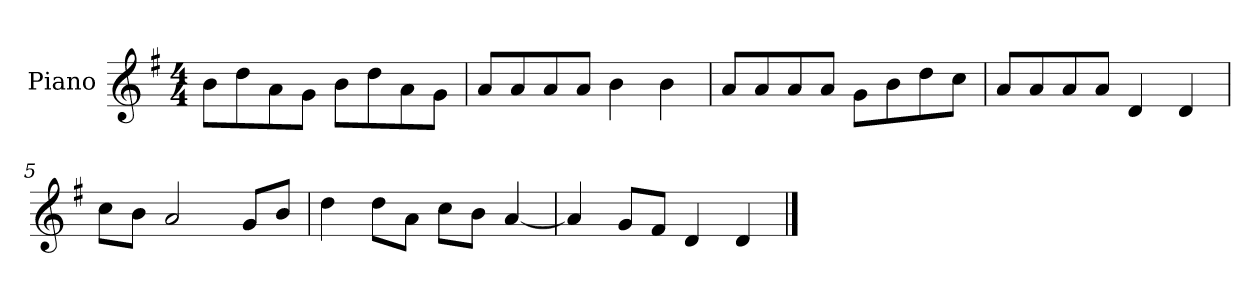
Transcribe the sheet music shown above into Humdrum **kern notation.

**kern
*part1
*staff1
*I"Piano
*I'P-no
*clefG2
*k[f#]
*M4/4
*MM90
=1
8b\L
8dd\
8a\
8g\J
8b\L
8dd\
8a\
8g\J
=2
8a/L
8a/
8a/
8a/J
4b\
4b\
=3
8a/L
8a/
8a/
8a/J
8g\L
8b\
8dd\
8cc\J
=4
8a/L
8a/
8a/
8a/J
4d/
4d/
=5
8cc\L
8b\J
2a/
8g/L
8b/J
=6
4dd\
8dd\L
8a\J
8cc\L
8b\J
[4a/
!!LO:LB:g=z
=7
4a/]
8g/L
8f#/J
4d/
4d/
==
*-
